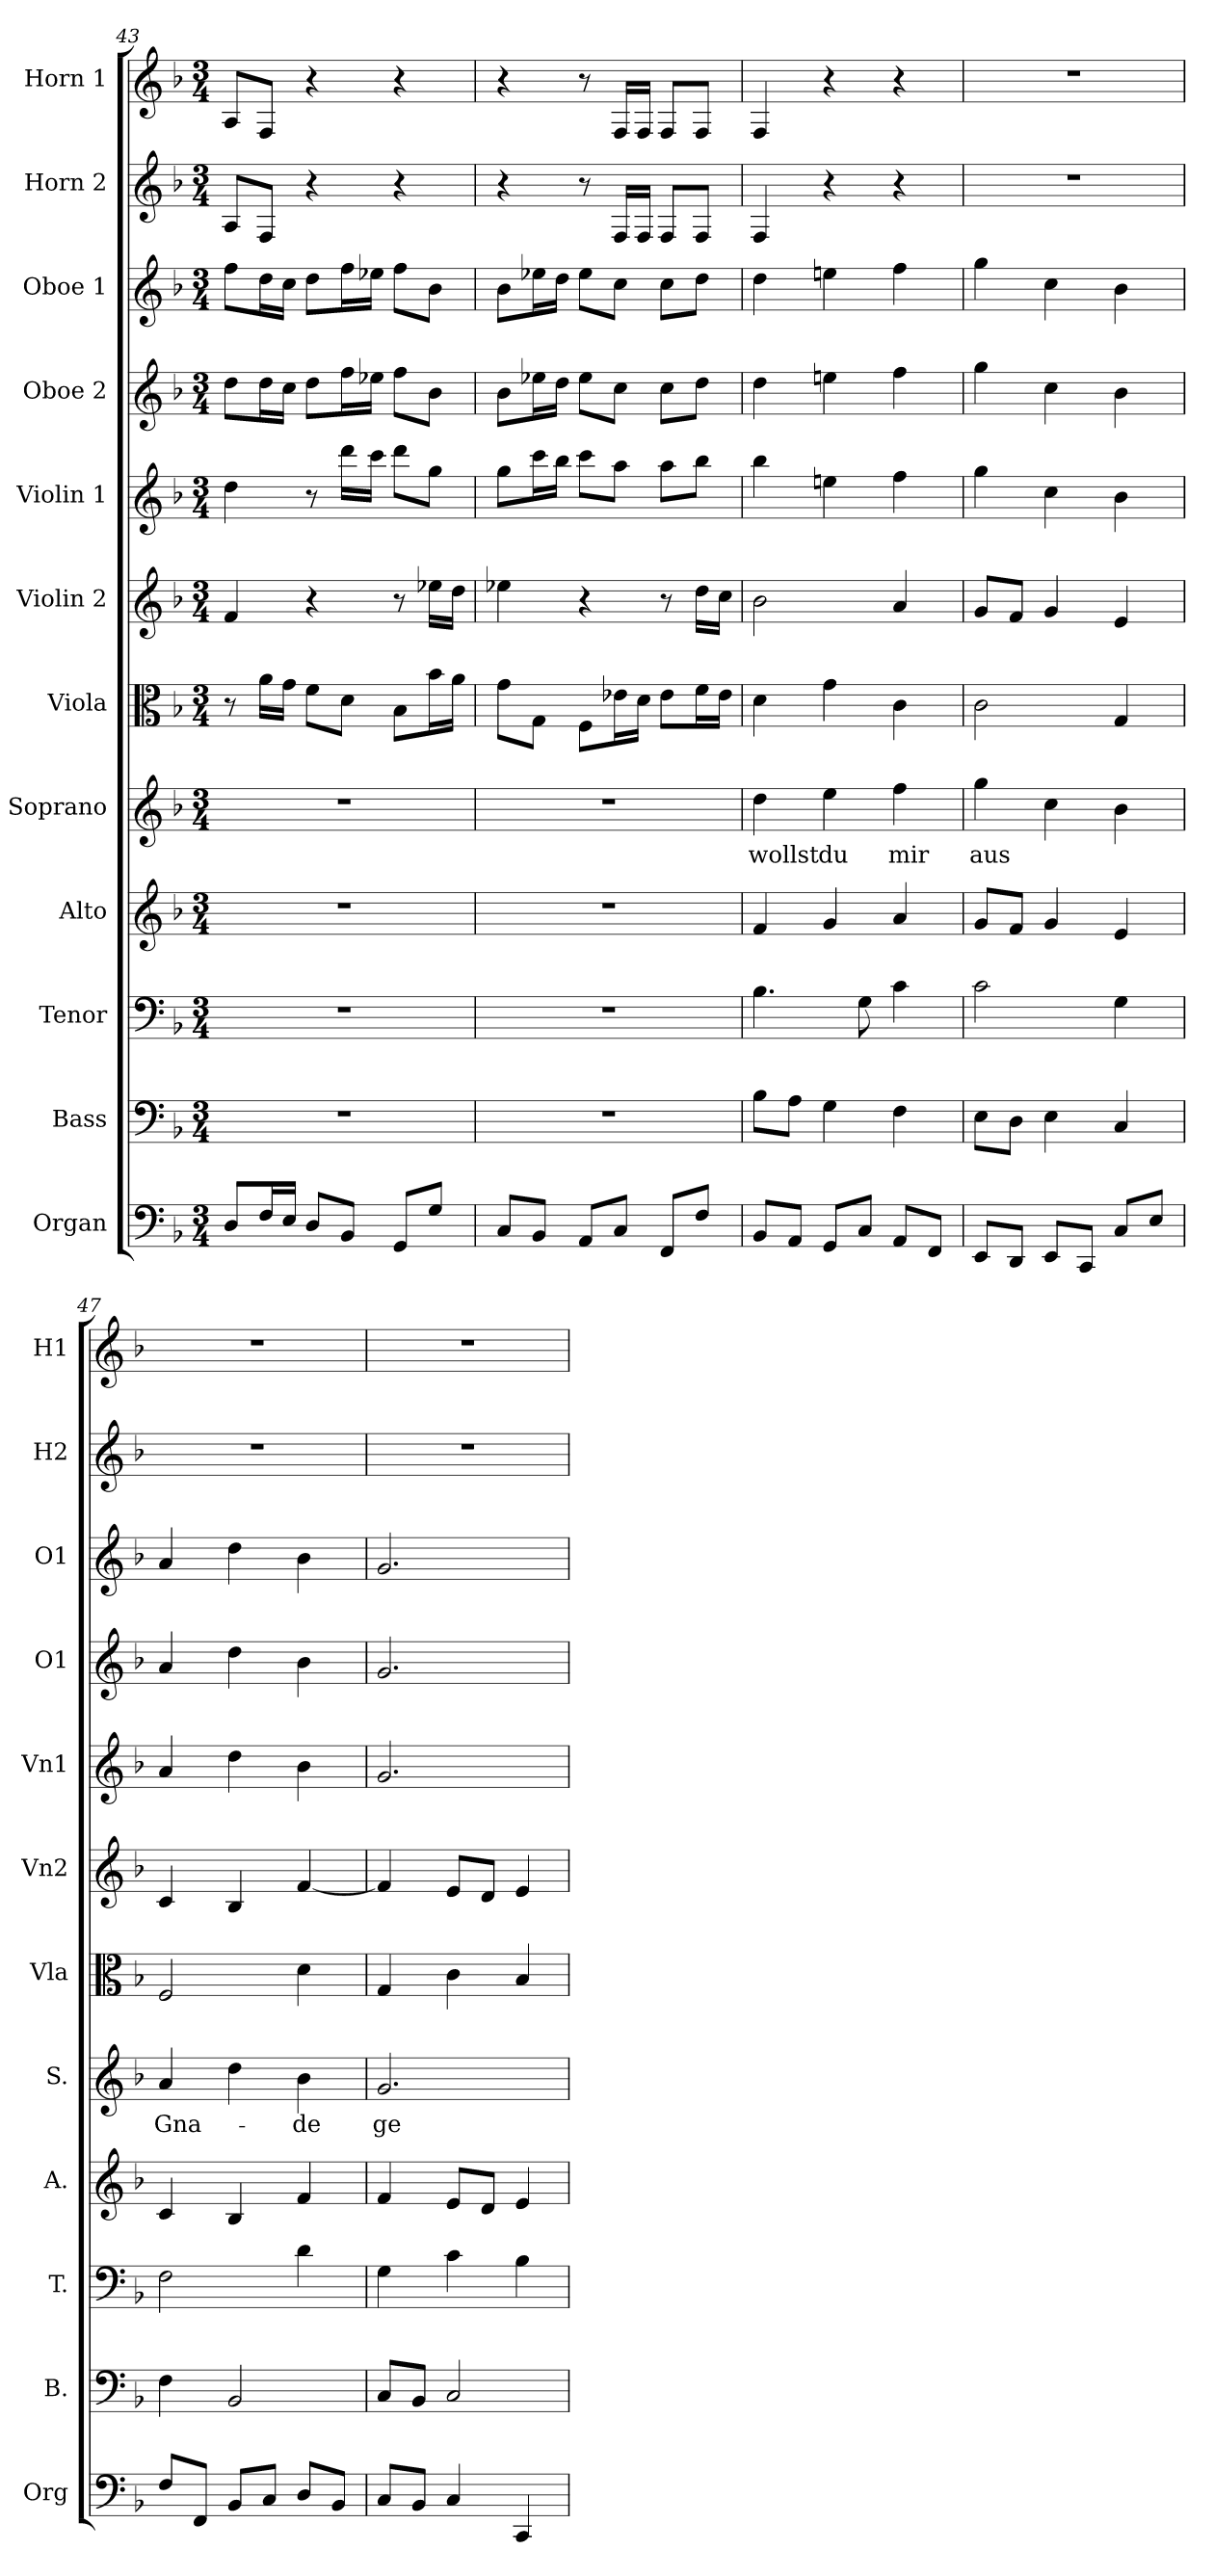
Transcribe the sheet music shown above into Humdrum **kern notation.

**kern	**kern	**kern	**kern	**kern	**text	**kern	**kern	**kern	**kern	**kern	**kern	**kern
*part12	*part11	*part10	*part9	*part8	*part8	*part7	*part6	*part5	*part4	*part3	*part2	*part1
*staff12	*staff11	*staff10	*staff9	*staff8	*staff8	*staff7	*staff6	*staff5	*staff4	*staff3	*staff2	*staff1
*I"Organ	*I"Bass	*I"Tenor	*I"Alto	*I"Soprano	*	*I"Viola	*I"Violin 2	*I"Violin 1	*I"Oboe 2	*I"Oboe 1	*I"Horn 2	*I"Horn 1
*I'Org	*I'B.	*I'T.	*I'A.	*I'S.	*	*I'Vla	*I'Vn2	*I'Vn1	*I'O1	*I'O1	*I'H2	*I'H1
*clefF4	*clefF4	*clefF4	*clefG2	*clefG2	*	*clefC3	*clefG2	*clefG2	*clefG2	*clefG2	*clefG2	*clefG2
*k[b-]	*k[b-]	*k[b-]	*k[b-]	*k[b-]	*	*k[b-]	*k[b-]	*k[b-]	*k[b-]	*k[b-]	*k[b-]	*k[b-]
*F:	*F:	*F:	*F:	*F:	*	*F:	*F:	*F:	*F:	*F:	*F:	*F:
*M3/4	*M3/4	*M3/4	*M3/4	*M3/4	*	*M3/4	*M3/4	*M3/4	*M3/4	*M3/4	*M3/4	*M3/4
=43	=43	=43	=43	=43	=43	=43	=43	=43	=43	=43	=43	=43
8D/L	2.r	2.r	2.r	2.r	.	8r	4f/	4dd\	8dd\L	8ff\L	8A/L	8A/L
16F/L	.	.	.	.	.	16a\LL	.	.	16dd\L	16dd\L	8F/J	8F/J
16E/JJ	.	.	.	.	.	16g\JJ	.	.	16cc\JJ	16cc\JJ	.	.
8D/L	.	.	.	.	.	8f\L	4r	8r	8dd\L	8dd\L	4r	4r
8BB-/J	.	.	.	.	.	8d\J	.	16ddd\LL	16ff\L	16ff\L	.	.
.	.	.	.	.	.	.	.	16ccc\JJ	16ee-X\JJ	16ee-X\JJ	.	.
8GG/L	.	.	.	.	.	8B-\L	8r	8ddd\L	8ff\L	8ff\L	4r	4r
8G/J	.	.	.	.	.	16b-\L	16ee-X\LL	8gg\J	8b-\J	8b-\J	.	.
.	.	.	.	.	.	16a\JJ	16dd\JJ	.	.	.	.	.
=44	=44	=44	=44	=44	=44	=44	=44	=44	=44	=44	=44	=44
8C/L	2.r	2.r	2.r	2.r	.	8g\L	4ee-X\	8gg\L	8b-\L	8b-\L	4r	4r
8BB-/J	.	.	.	.	.	8G\J	.	16ccc\L	16ee-X\L	16ee-X\L	.	.
.	.	.	.	.	.	.	.	16bb-\JJ	16dd\JJ	16dd\JJ	.	.
8AA/L	.	.	.	.	.	8F\L	4r	8ccc\L	8ee-\L	8ee-\L	8r	8r
8C/J	.	.	.	.	.	16e-X\L	.	8aa\J	8cc\J	8cc\J	16F/LL	16F/LL
.	.	.	.	.	.	16d\JJ	.	.	.	.	16F/JJ	16F/JJ
8FF/L	.	.	.	.	.	8e-\L	8r	8aa\L	8cc\L	8cc\L	8F/L	8F/L
8F/J	.	.	.	.	.	16f\L	16dd\LL	8bb-\J	8dd\J	8dd\J	8F/J	8F/J
.	.	.	.	.	.	16e-\JJ	16cc\JJ	.	.	.	.	.
!!LO:PB:g=z
=45	=45	=45	=45	=45	=45	=45	=45	=45	=45	=45	=45	=45
!	!	!	!	!	!LO:LY:b	!	!	!	!	!	!	!
8BB-/L	8B-\L	4.B-\	4f/	4dd\	wollst	4d\	2b-\	4bb-\	4dd\	4dd\	4F/	4F/
8AA/J	8A\J	.	.	.	.	.	.	.	.	.	.	.
!	!	!	!	!	!LO:LY:b	!	!	!	!	!	!	!
8GG/L	4G\	.	4g/	4ee\	du	4g\	.	4een\	4een\	4een\	4r	4r
8C/J	.	8G\	.	.	.	.	.	.	.	.	.	.
!	!	!	!	!	!LO:LY:b	!	!	!	!	!	!	!
8AA/L	4F\	4c\	4a/	4ff\	mir	4c\	4a/	4ff\	4ff\	4ff\	4r	4r
8FF/J	.	.	.	.	.	.	.	.	.	.	.	.
=46	=46	=46	=46	=46	=46	=46	=46	=46	=46	=46	=46	=46
!	!	!	!	!	!LO:LY:b	!	!	!	!	!	!	!
8EE/L	8E\L	2c\	8g/L	4gg\	aus	2c\	8g/L	4gg\	4gg\	4gg\	2.r	2.r
8DD/J	8D\J	.	8f/J	.	.	.	8f/J	.	.	.	.	.
8EE/L	4E\	.	4g/	4cc\	.	.	4g/	4cc\	4cc\	4cc\	.	.
8CC/J	.	.	.	.	.	.	.	.	.	.	.	.
8C/L	4C/	4G\	4e/	4b-\	.	4G/	4e/	4b-\	4b-\	4b-\	.	.
8E/J	.	.	.	.	.	.	.	.	.	.	.	.
=47	=47	=47	=47	=47	=47	=47	=47	=47	=47	=47	=47	=47
!	!	!	!	!	!LO:LY:b	!	!	!	!	!	!	!
8F/L	4F\	2F\	4c/	4a/	Gna-	2F/	4c/	4a/	4a/	4a/	2.r	2.r
8FF/J	.	.	.	.	.	.	.	.	.	.	.	.
8BB-/L	2BB-/	.	4B-/	4dd\	.	.	4B-/	4dd\	4dd\	4dd\	.	.
8C/J	.	.	.	.	.	.	.	.	.	.	.	.
!	!	!	!	!	!LO:LY:b	!	!	!	!	!	!	!
8D/L	.	4d\	4f/	4b-\	-de	4d\	[4f/	4b-\	4b-\	4b-\	.	.
8BB-/J	.	.	.	.	.	.	.	.	.	.	.	.
=48	=48	=48	=48	=48	=48	=48	=48	=48	=48	=48	=48	=48
!	!	!	!	!	!LO:LY:b	!	!	!	!	!	!	!
8C/L	8C/L	4G\	4f/	2.g/	ge-	4G/	4f/]	2.g/	2.g/	2.g/	2.r	2.r
8BB-/J	8BB-/J	.	.	.	.	.	.	.	.	.	.	.
4C/	2C/	4c\	8e/L	.	.	4c\	8e/L	.	.	.	.	.
.	.	.	8d/J	.	.	.	8d/J	.	.	.	.	.
4CC/	.	4B-\	4e/	.	.	4B-/	4e/	.	.	.	.	.
=	=	=	=	=	=	=	=	=	=	=	=	=
*-	*-	*-	*-	*-	*-	*-	*-	*-	*-	*-	*-	*-
